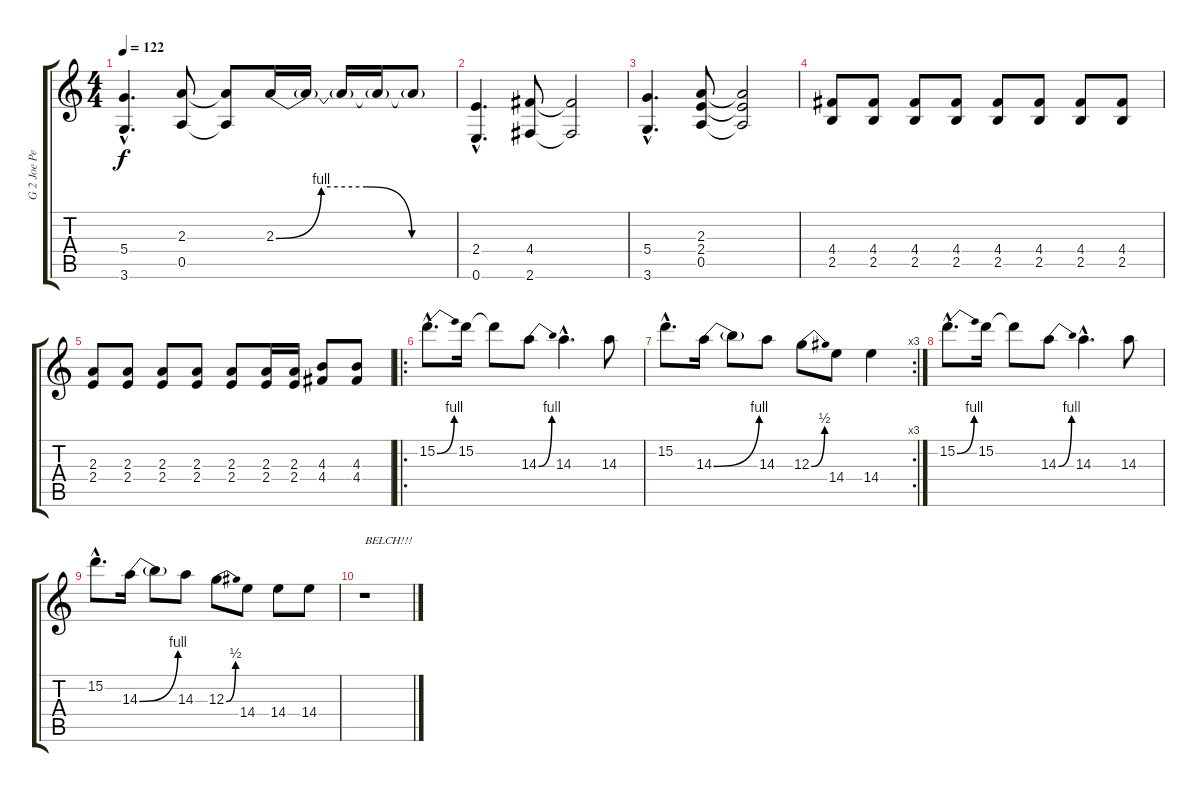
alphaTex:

\track ("G 2 Joe Perry" "G 2 Joe Pe") {instrument overdrivenguitar}
\staff {score tabs}
\tuning (E4 B3 G3 D3 A2 E2) {hide}
\ts (4 4)
\tempo 122
\clef g2
\ks c
(5.4{hac} 3.6{hac}).4{d dy f} (2.3 0.5).8 (2.3{t} 0.5{t}).8 2.3{be (custom 0 0 15 4 30 4 45 0 60 0)}.16 2.3{t}.16 2.3{t}.16 2.3{t}.16 2.3{t}.8 |
(2.4{hac} 0.6{hac}).4{d} (4.4 2.6).8 (4.4{t} 2.6{t}).2 |
(5.4{hac} 3.6{hac}).4{d} (2.3 2.4 0.5).8 (2.3{t} 2.4{t} 0.5{t}).2 |
(4.4 2.5).8 (4.4 2.5).8 (4.4 2.5).8 (4.4 2.5).8 (4.4 2.5).8 (4.4 2.5).8 (4.4 2.5).8 (4.4 2.5).8 |
(2.3 2.4).8 (2.3 2.4).8 (2.3 2.4).8 (2.3 2.4).8 (2.3 2.4).8 (2.3 2.4).16 (2.3 2.4).16 (4.3 4.4).8 (4.3 4.4).8 |
\ro
15.2{be (bend 0 0 60 4) hac}.8{d} 15.2.16 15.2{t}.8 14.3{be (bend 0 0 60 4)}.8 14.3{hac}.4{d} 14.3.8 |
\rc 3
15.2{hac}.8{d} 14.3{be (bend 0 0 60 4)}.16 14.3{t}.8 14.3.8 12.3{be (bend 0 0 60 2)}.8 14.4.8 14.4.4 |
15.2{be (bend 0 0 60 4) hac}.8{d} 15.2.16 15.2{t}.8 14.3{be (bend 0 0 60 4)}.8 14.3{hac}.4{d} 14.3.8 |
15.2{hac}.8{d} 14.3{be (bend 0 0 60 4)}.16 14.3{t}.8 14.3.8 12.3{be (bend 0 0 60 2)}.8 14.4.8 14.4.8 14.4.8 |
r.1{txt "BELCH!!!"}
